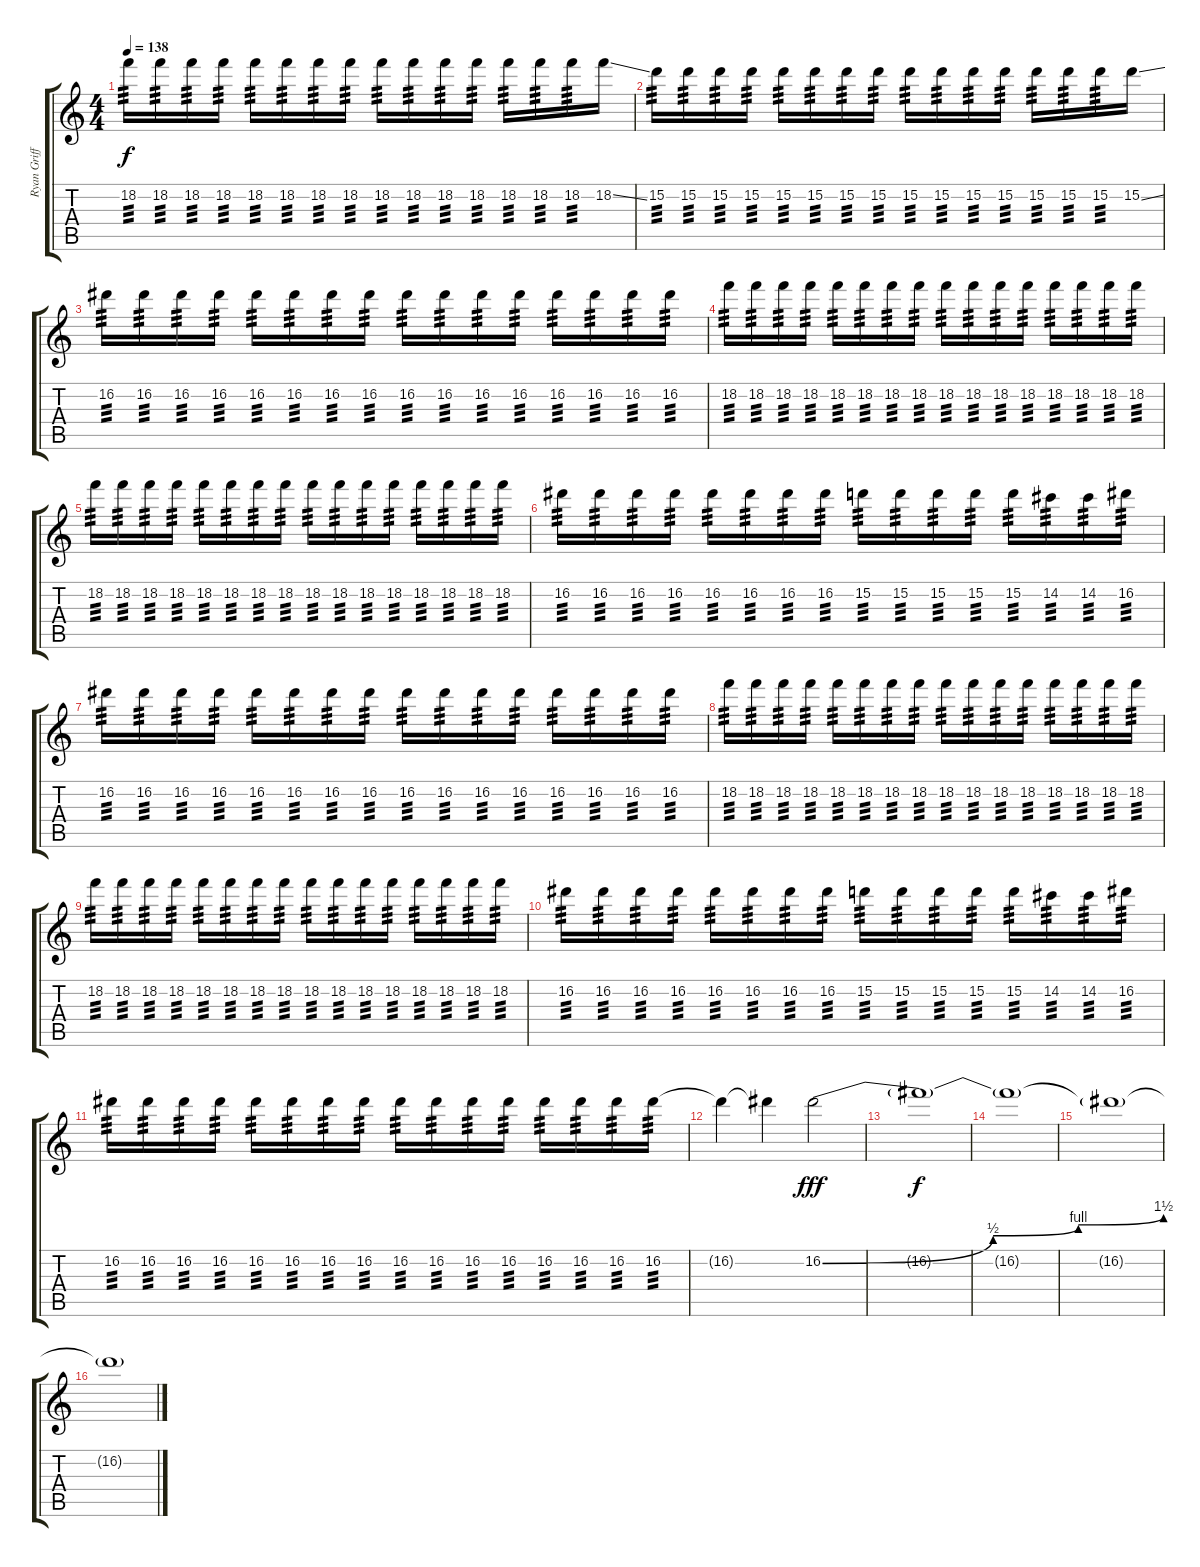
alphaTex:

\track ("Ryan Griffits" "Ryan Griff") {instrument overdrivenguitar}
\staff {score tabs}
\tuning (E4 B3 G3 D3 A2 E2) {hide}
\ts (4 4)
\tempo 138
\clef g2
\ks c
18.2.16{tp 3 dy f instrument distortionguitar} 18.2.16{tp 3} 18.2.16{tp 3} 18.2.16{tp 3} 18.2.16{tp 3} 18.2.16{tp 3} 18.2.16{tp 3} 18.2.16{tp 3} 18.2.16{tp 3} 18.2.16{tp 3} 18.2.16{tp 3} 18.2.16{tp 3} 18.2.16{tp 3} 18.2.16{tp 3} 18.2.16{tp 3} 18.2{ss}.16 |
15.2.16{tp 3} 15.2.16{tp 3} 15.2.16{tp 3} 15.2.16{tp 3} 15.2.16{tp 3} 15.2.16{tp 3} 15.2.16{tp 3} 15.2.16{tp 3} 15.2.16{tp 3} 15.2.16{tp 3} 15.2.16{tp 3} 15.2.16{tp 3} 15.2.16{tp 3} 15.2.16{tp 3} 15.2.16{tp 3} 15.2{ss}.16 |
16.2.16{tp 3} 16.2.16{tp 3} 16.2.16{tp 3} 16.2.16{tp 3} 16.2.16{tp 3} 16.2.16{tp 3} 16.2.16{tp 3} 16.2.16{tp 3} 16.2.16{tp 3} 16.2.16{tp 3} 16.2.16{tp 3} 16.2.16{tp 3} 16.2.16{tp 3} 16.2.16{tp 3} 16.2.16{tp 3} 16.2.16{tp 3} |
18.2.16{tp 3 instrument distortionguitar} 18.2.16{tp 3} 18.2.16{tp 3} 18.2.16{tp 3} 18.2.16{tp 3} 18.2.16{tp 3} 18.2.16{tp 3} 18.2.16{tp 3} 18.2.16{tp 3} 18.2.16{tp 3} 18.2.16{tp 3} 18.2.16{tp 3} 18.2.16{tp 3} 18.2.16{tp 3} 18.2.16{tp 3} 18.2.16{tp 3} |
18.2.16{tp 3 instrument distortionguitar} 18.2.16{tp 3} 18.2.16{tp 3} 18.2.16{tp 3} 18.2.16{tp 3} 18.2.16{tp 3} 18.2.16{tp 3} 18.2.16{tp 3} 18.2.16{tp 3} 18.2.16{tp 3} 18.2.16{tp 3} 18.2.16{tp 3} 18.2.16{tp 3} 18.2.16{tp 3} 18.2.16{tp 3} 18.2.16{tp 3} |
16.2.16{tp 3} 16.2.16{tp 3} 16.2.16{tp 3} 16.2.16{tp 3} 16.2.16{tp 3} 16.2.16{tp 3} 16.2.16{tp 3} 16.2.16{tp 3} 15.2.16{tp 3} 15.2.16{tp 3} 15.2.16{tp 3} 15.2.16{tp 3} 15.2.16{tp 3} 14.2.16{tp 3} 14.2.16{tp 3} 16.2.16{tp 3} |
16.2.16{tp 3} 16.2.16{tp 3} 16.2.16{tp 3} 16.2.16{tp 3} 16.2.16{tp 3} 16.2.16{tp 3} 16.2.16{tp 3} 16.2.16{tp 3} 16.2.16{tp 3} 16.2.16{tp 3} 16.2.16{tp 3} 16.2.16{tp 3} 16.2.16{tp 3} 16.2.16{tp 3} 16.2.16{tp 3} 16.2.16{tp 3} |
18.2.16{tp 3 instrument distortionguitar} 18.2.16{tp 3} 18.2.16{tp 3} 18.2.16{tp 3} 18.2.16{tp 3} 18.2.16{tp 3} 18.2.16{tp 3} 18.2.16{tp 3} 18.2.16{tp 3} 18.2.16{tp 3} 18.2.16{tp 3} 18.2.16{tp 3} 18.2.16{tp 3} 18.2.16{tp 3} 18.2.16{tp 3} 18.2.16{tp 3} |
18.2.16{tp 3 instrument distortionguitar} 18.2.16{tp 3} 18.2.16{tp 3} 18.2.16{tp 3} 18.2.16{tp 3} 18.2.16{tp 3} 18.2.16{tp 3} 18.2.16{tp 3} 18.2.16{tp 3} 18.2.16{tp 3} 18.2.16{tp 3} 18.2.16{tp 3} 18.2.16{tp 3} 18.2.16{tp 3} 18.2.16{tp 3} 18.2.16{tp 3} |
16.2.16{tp 3} 16.2.16{tp 3} 16.2.16{tp 3} 16.2.16{tp 3} 16.2.16{tp 3} 16.2.16{tp 3} 16.2.16{tp 3} 16.2.16{tp 3} 15.2.16{tp 3} 15.2.16{tp 3} 15.2.16{tp 3} 15.2.16{tp 3} 15.2.16{tp 3} 14.2.16{tp 3} 14.2.16{tp 3} 16.2.16{tp 3} |
16.2.16{tp 3} 16.2.16{tp 3} 16.2.16{tp 3} 16.2.16{tp 3} 16.2.16{tp 3} 16.2.16{tp 3} 16.2.16{tp 3} 16.2.16{tp 3} 16.2.16{tp 3} 16.2.16{tp 3} 16.2.16{tp 3} 16.2.16{tp 3} 16.2.16{tp 3} 16.2.16{tp 3} 16.2.16{tp 3} 16.2.16{tp 3} |
16.2{t}.4{volume 12} 16.2{t}.4 16.2{be (custom 0 0 30 2 45 4 60 6)}.2{dy fff} |
16.2{t}.1{dy f volume 9} |
16.2{t}.1{volume 10} |
16.2{t}.1{volume 14} |
16.2{t}.1{volume 14}
